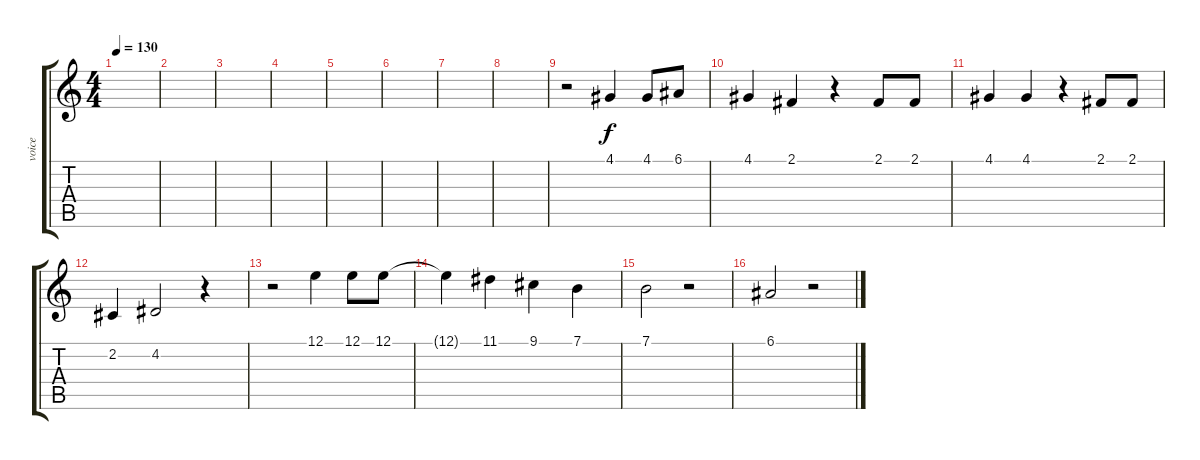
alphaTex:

\track ("voice" "voice") {instrument piccolo}
\staff {score tabs}
\tuning (E4 B3 G3 D3 A2 E2) {hide}
\ts (4 4)
\tempo 130
\clef g2
\ks c
|
|
|
|
|
|
|
|
r.2 4.1.4 4.1.8 6.1.8 |
4.1.4 2.1.4 r.4 2.1.8 2.1.8 |
4.1.4 4.1.4 r.4 2.1.8 2.1.8 |
2.2.4 4.2.2 r.4 |
r.2 12.1.4 12.1.8 12.1.8 |
12.1{t}.4 11.1.4 9.1.4 7.1.4 |
7.1.2 r.2 |
6.1.2 r.2
